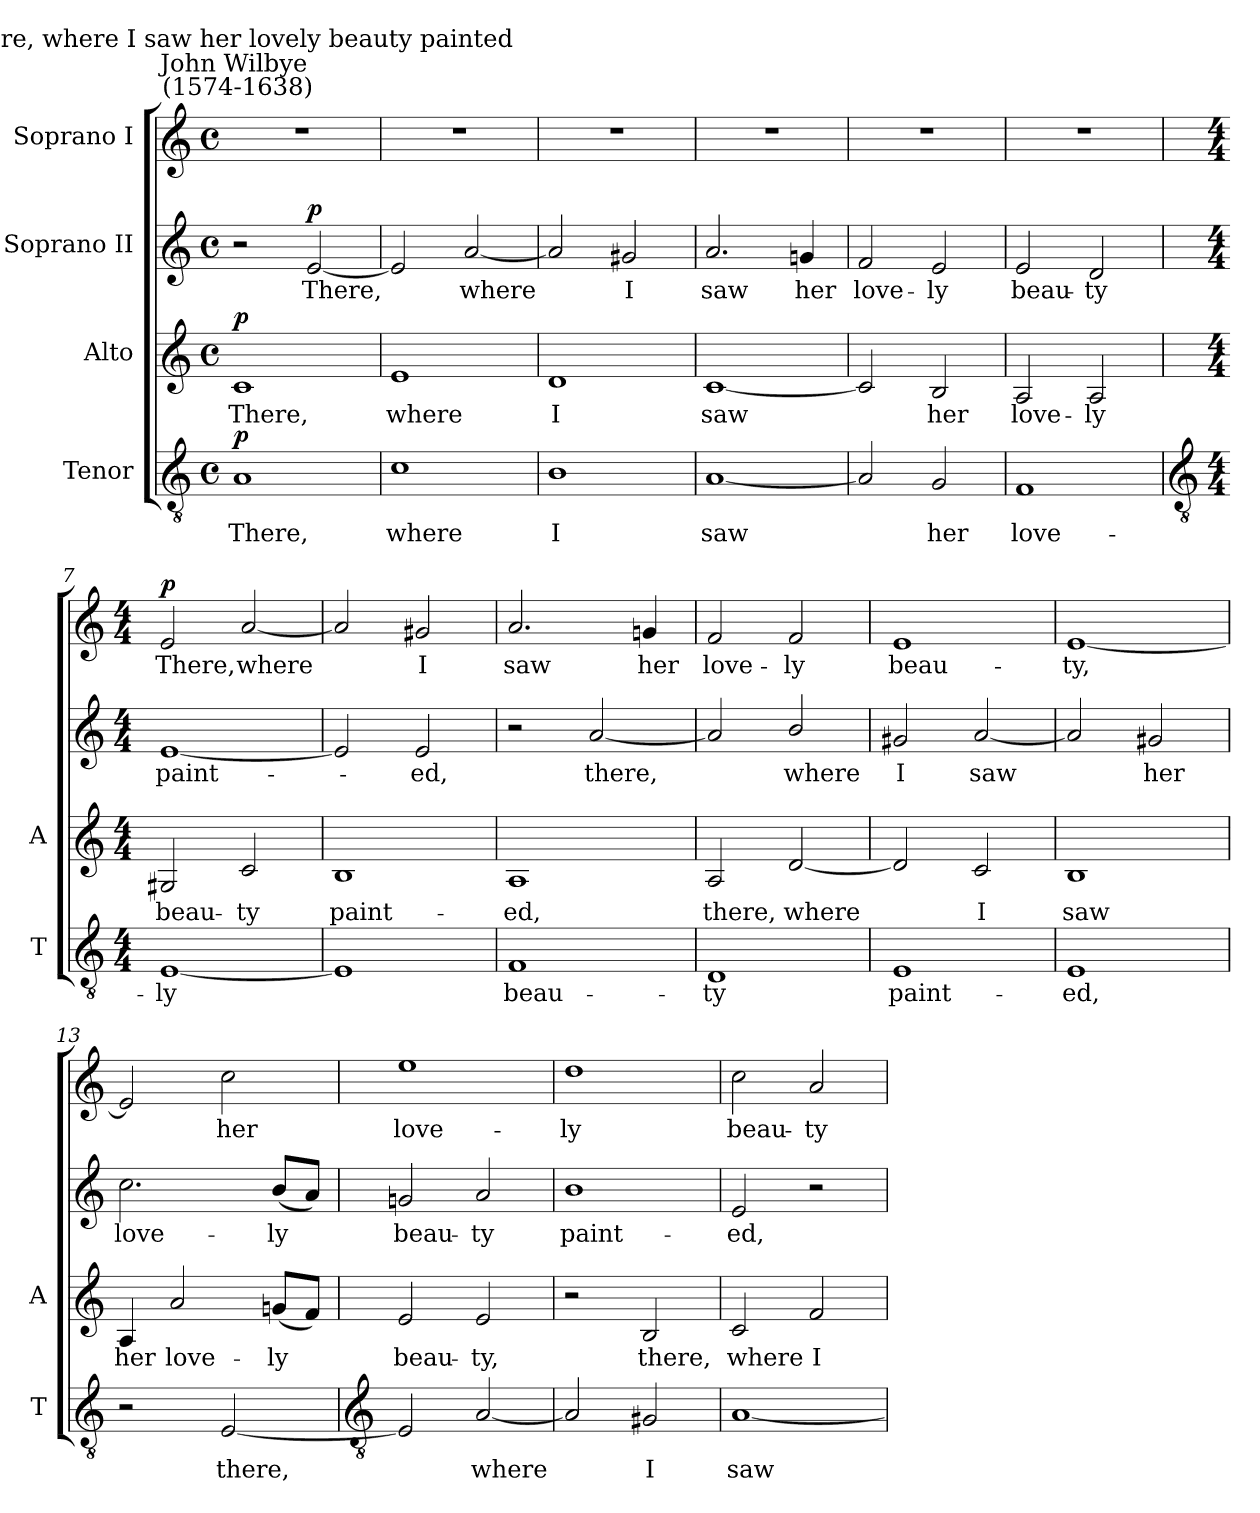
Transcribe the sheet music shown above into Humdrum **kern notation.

**kern	**text	**dynam	**kern	**text	**dynam	**kern	**text	**dynam	**kern	**text	**dynam
*part4	*part4	*part4	*part3	*part3	*part3	*part2	*part2	*part2	*part1	*part1	*part1
*staff4	*staff4	*staff4	*staff3	*staff3	*staff3	*staff2	*staff2	*staff2	*staff1	*staff1	*staff1
*I"Tenor	*	*	*I"Alto	*	*	*I"Soprano II	*	*	*I"Soprano I	*	*
*I'T	*	*	*I'A	*	*	*	*	*	*	*	*
*clefGv2	*	*	*clefG2	*	*	*clefG2	*	*	*clefG2	*	*
*k[]	*	*	*k[]	*	*	*k[]	*	*	*k[]	*	*
*C:	*	*	*C:	*	*	*C:	*	*	*C:	*	*
*M4/4	*	*	*M4/4	*	*	*M4/4	*	*	*M4/4	*	*
*met(c)	*	*	*met(c)	*	*	*met(c)	*	*	*met(c)	*	*
=1	=1	=1	=1	=1	=1	=1	=1	=1	=1	=1	=1
!	!	!	!	!	!	!	!	!	!LO:TX:a:cj:t=John Wilbye\n (1574-1638)	!	!
!	!	!	!	!	!	!	!	!	!LO:TX:a:cj:t=There, where I saw her lovely beauty painted	!	!
!	!LO:LY:b	!LO:DY:b	!	!LO:LY:b	!LO:DY:b	!	!	!	!	!	!
1A	There,	p	1c	There,	p	2r	.	.	1r	.	.
!	!	!	!	!	!	!	!LO:LY:b	!LO:DY:b	!	!	!
.	.	.	.	.	.	[2e	There,	p	.	.	.
=2	=2	=2	=2	=2	=2	=2	=2	=2	=2	=2	=2
!	!LO:LY:b	!	!	!LO:LY:b	!	!	!	!	!	!	!
1c	where	.	1e	where	.	2e]	.	.	1r	.	.
!	!	!	!	!	!	!	!LO:LY:b	!	!	!	!
.	.	.	.	.	.	[2a	where	.	.	.	.
=3	=3	=3	=3	=3	=3	=3	=3	=3	=3	=3	=3
!	!LO:LY:b	!	!	!LO:LY:b	!	!	!	!	!	!	!
1B	I	.	1d	I	.	2a]	.	.	1r	.	.
!	!	!	!	!	!	!	!LO:LY:b	!	!	!	!
.	.	.	.	.	.	2g#X	I	.	.	.	.
=4	=4	=4	=4	=4	=4	=4	=4	=4	=4	=4	=4
!	!LO:LY:b	!	!	!LO:LY:b	!	!	!LO:LY:b	!	!	!	!
[1A/	saw	.	[1c/	saw	.	2.a	saw	.	1r	.	.
!	!	!	!	!	!	!	!LO:LY:b	!	!	!	!
.	.	.	.	.	.	4gn	her	.	.	.	.
=5	=5	=5	=5	=5	=5	=5	=5	=5	=5	=5	=5
!	!	!	!	!	!	!	!LO:LY:b	!	!	!	!
2A/]	.	.	2c/]	.	.	2f	love-	.	1r	.	.
!	!LO:LY:b	!	!	!LO:LY:b	!	!	!LO:LY:b	!	!	!	!
2G	her	.	2B	her	.	2e	-ly	.	.	.	.
=6	=6	=6	=6	=6	=6	=6	=6	=6	=6	=6	=6
!	!LO:LY:b	!	!	!LO:LY:b	!	!	!LO:LY:b	!	!	!	!
1F	love-	.	2A	love-	.	2e	beau-	.	1r	.	.
!	!	!	!	!LO:LY:b	!	!	!LO:LY:b	!	!	!	!
.	.	.	2A	-ly	.	2d	-ty	.	.	.	.
!!LO:LB:g=z
=7	=7	=7	=7	=7	=7	=7	=7	=7	=7	=7	=7
*clefGv2	*	*	*	*	*	*	*	*	*	*	*
*M4/4	*	*	*M4/4	*	*	*M4/4	*	*	*M4/4	*	*
!	!LO:LY:b	!	!	!LO:LY:b	!	!	!LO:LY:b	!	!	!LO:LY:b	!LO:DY:b
[1E	-ly	.	2G#X	beau-	.	[1e	paint-	.	2e	There,	p
!	!	!	!	!LO:LY:b	!	!	!	!	!	!LO:LY:b	!
.	.	.	2c/	-ty	.	.	.	.	[2a	where	.
=8	=8	=8	=8	=8	=8	=8	=8	=8	=8	=8	=8
!	!	!	!	!LO:LY:b	!	!	!	!	!	!	!
1E]	.	.	1B	paint-	.	2e]	.	.	2a]	.	.
!	!	!	!	!	!	!	!LO:LY:b	!	!	!LO:LY:b	!
.	.	.	.	.	.	2e	ed,	.	2g#X	I	.
=9	=9	=9	=9	=9	=9	=9	=9	=9	=9	=9	=9
!	!LO:LY:b	!	!	!LO:LY:b	!	!	!	!	!	!LO:LY:b	!
1F	beau-	.	1A	-ed,	.	2r	.	.	2.a	saw	.
!	!	!	!	!	!	!	!LO:LY:b	!	!	!	!
.	.	.	.	.	.	[2a	there,	.	.	.	.
!	!	!	!	!	!	!	!	!	!	!LO:LY:b	!
.	.	.	.	.	.	.	.	.	4gn	her	.
=10	=10	=10	=10	=10	=10	=10	=10	=10	=10	=10	=10
!	!LO:LY:b	!	!	!LO:LY:b	!	!	!	!	!	!LO:LY:b	!
1D	-ty	.	2A	there,	.	2a]	.	.	2f	love-	.
!	!	!	!	!LO:LY:b	!	!	!LO:LY:b	!	!	!LO:LY:b	!
.	.	.	[2d	where	.	2b/	where	.	2f	-ly	.
=11	=11	=11	=11	=11	=11	=11	=11	=11	=11	=11	=11
!	!LO:LY:b	!	!	!	!	!	!LO:LY:b	!	!	!LO:LY:b	!
1E	paint-	.	2d]	.	.	2g#X	I	.	1e	beau-	.
!	!	!	!	!LO:LY:b	!	!	!LO:LY:b	!	!	!	!
.	.	.	2c/	I	.	[2a	saw	.	.	.	.
=12	=12	=12	=12	=12	=12	=12	=12	=12	=12	=12	=12
!	!LO:LY:b	!	!	!LO:LY:b	!	!	!	!	!	!LO:LY:b	!
1E	-ed,	.	1B	saw	.	2a]	.	.	[1e	-ty,	.
!	!	!	!	!	!	!	!LO:LY:b	!	!	!	!
.	.	.	.	.	.	2g#X	her	.	.	.	.
=13	=13	=13	=13	=13	=13	=13	=13	=13	=13	=13	=13
!	!	!	!	!LO:LY:b	!	!	!LO:LY:b	!	!	!	!
2r	.	.	4A	her	.	2.cc	love-	.	2e]	.	.
!	!	!	!	!LO:LY:b	!	!	!	!	!	!	!
.	.	.	2a	love-	.	.	.	.	.	.	.
!	!LO:LY:b	!	!	!	!	!	!	!	!	!LO:LY:b	!
[2E	there,	.	.	.	.	.	.	.	2cc	her	.
!	!	!	!	!LO:LY:b	!	!	!LO:LY:b	!	!	!	!
.	.	.	(<8gnL	-ly	.	(<8bL	-ly	.	.	.	.
.	.	.	8fJ)	.	.	8aJ)	.	.	.	.	.
!!LO:LB:g=z
=14	=14	=14	=14	=14	=14	=14	=14	=14	=14	=14	=14
*clefGv2	*	*	*	*	*	*	*	*	*	*	*
!	!	!	!	!LO:LY:b	!	!	!LO:LY:b	!	!	!LO:LY:b	!
2E]	.	.	2e	beau-	.	2gn	beau-	.	1ee	love-	.
!	!LO:LY:b	!	!	!LO:LY:b	!	!	!LO:LY:b	!	!	!	!
[2A/	where	.	2e	-ty,	.	2a	-ty	.	.	.	.
=15	=15	=15	=15	=15	=15	=15	=15	=15	=15	=15	=15
!	!	!	!	!	!	!	!LO:LY:b	!	!	!LO:LY:b	!
2A/]	.	.	2r	.	.	1b	paint-	.	1dd	-ly	.
!	!LO:LY:b	!	!	!LO:LY:b	!	!	!	!	!	!	!
2G#X	I	.	2B	there,	.	.	.	.	.	.	.
=16	=16	=16	=16	=16	=16	=16	=16	=16	=16	=16	=16
!	!LO:LY:b	!	!	!LO:LY:b	!	!	!LO:LY:b	!	!	!LO:LY:b	!
[1A/	saw	.	2c	where	.	2e	-ed,	.	2cc	beau-	.
!	!	!	!	!LO:LY:b	!	!	!	!	!	!LO:LY:b	!
.	.	.	2f	I	.	2r	.	.	2a	-ty	.
=	=	=	=	=	=	=	=	=	=	=	=
*-	*-	*-	*-	*-	*-	*-	*-	*-	*-	*-	*-
